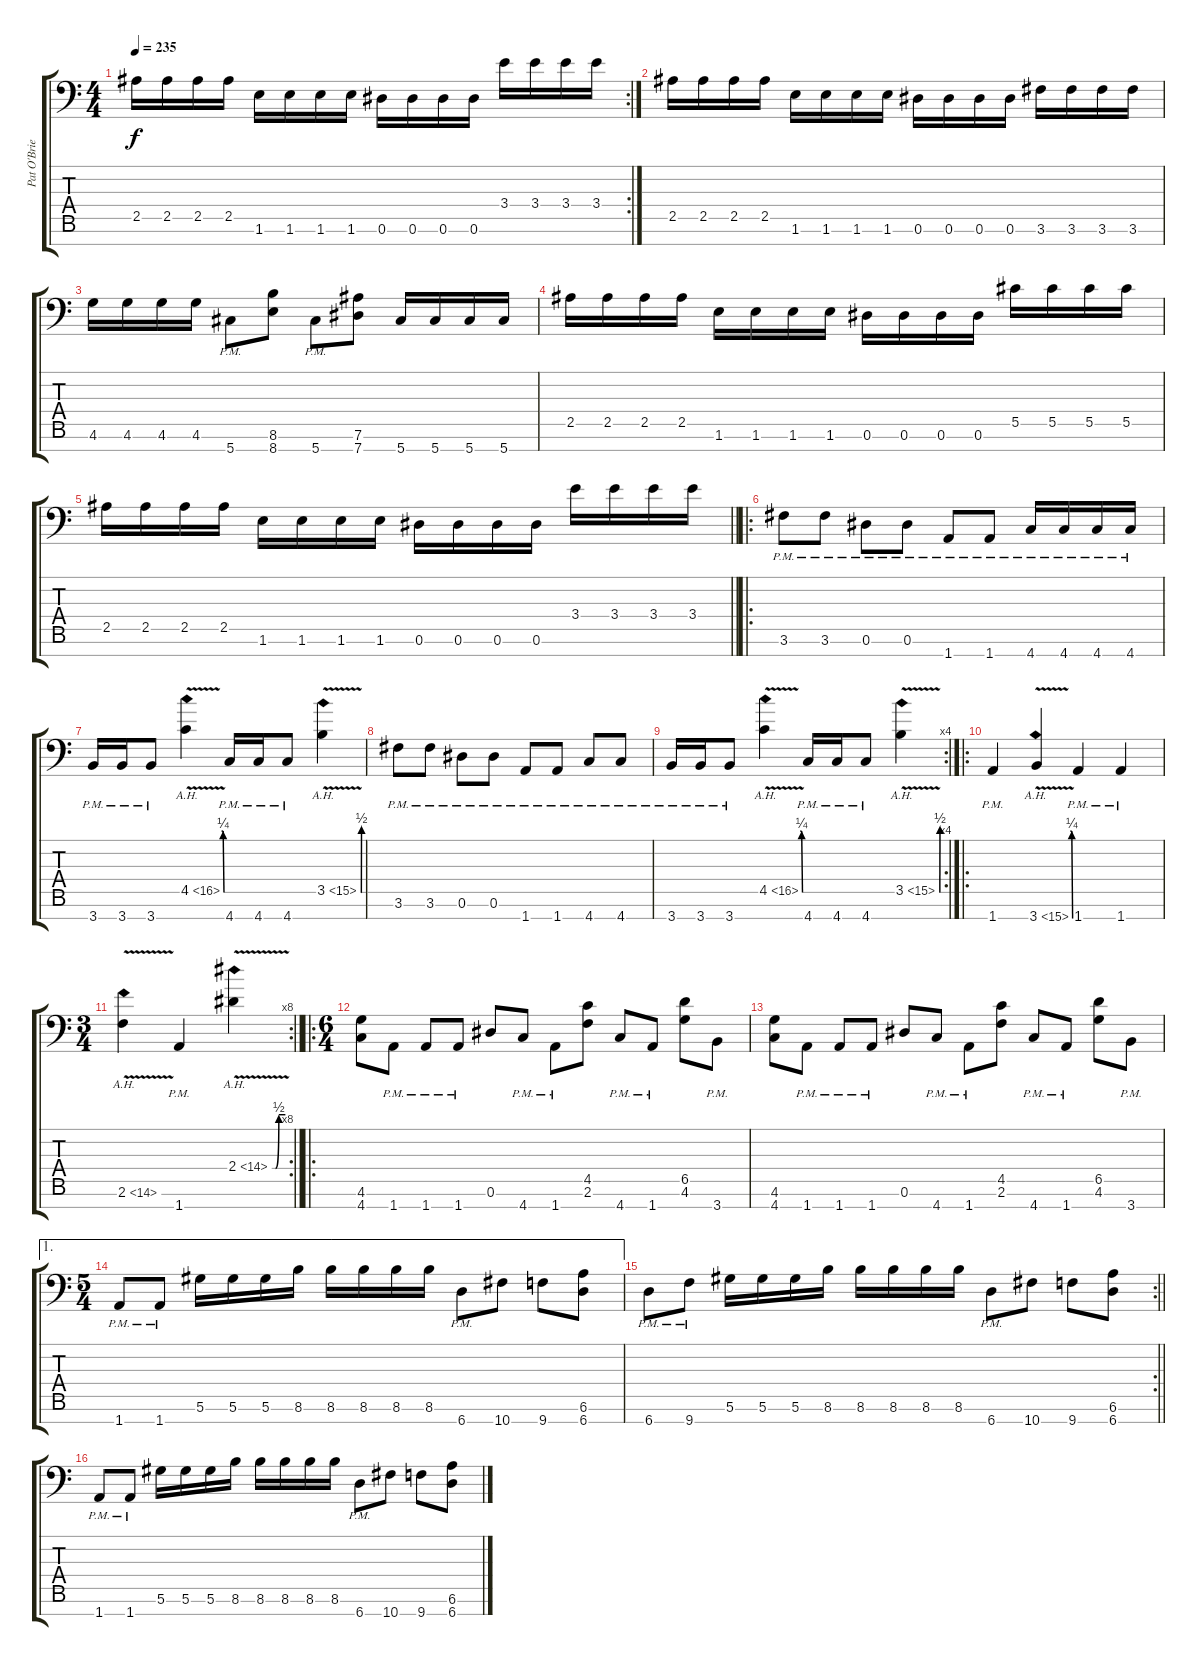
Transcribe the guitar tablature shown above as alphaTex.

\track ("Pat O'Brien" "Pat O'Brie") {instrument distortionguitar}
\staff {score tabs}
\tuning (Eb4 Bb3 Gb3 Db3 Ab2 Eb2 Ab1) {hide}
\rc 2
\ts (4 4)
\tempo 235
\clef f4
\ks c
2.5.16{dy f} 2.5.16 2.5.16 2.5.16 1.6.16 1.6.16 1.6.16 1.6.16 0.6.16 0.6.16 0.6.16 0.6.16 3.4.16 3.4.16 3.4.16 3.4.16 |
2.5.16 2.5.16 2.5.16 2.5.16 1.6.16 1.6.16 1.6.16 1.6.16 0.6.16 0.6.16 0.6.16 0.6.16 3.6.16 3.6.16 3.6.16 3.6.16 |
4.6.16 4.6.16 4.6.16 4.6.16 5.7{pm}.8 (8.6 8.7).8 5.7{pm}.8 (7.6 7.7).8 5.7.16 5.7.16 5.7.16 5.7.16 |
2.5.16 2.5.16 2.5.16 2.5.16 1.6.16 1.6.16 1.6.16 1.6.16 0.6.16 0.6.16 0.6.16 0.6.16 5.5.16 5.5.16 5.5.16 5.5.16 |
\barLineRight lightlight
2.5.16 2.5.16 2.5.16 2.5.16 1.6.16 1.6.16 1.6.16 1.6.16 0.6.16 0.6.16 0.6.16 0.6.16 3.4.16 3.4.16 3.4.16 3.4.16 |
\ro
\section ("" "")
3.6{pm}.8{instrument distortionguitar} 3.6{pm}.8 0.6{pm}.8 0.6{pm}.8 1.7{pm}.8 1.7{pm}.8 4.7{pm}.16 4.7{pm}.16 4.7{pm}.16 4.7{pm}.16 |
3.7{pm}.16 3.7{pm}.16 3.7{pm}.8 4.5{be (custom 0 0 15 0 30 1 60 1) ah 12 v}.4{instrument guitarharmonics} 4.7{pm}.16{instrument distortionguitar} 4.7{pm}.16 4.7{pm}.8 3.5{be (custom 0 0 15 0 30 2 60 2) ah 12 v}.4{instrument guitarharmonics} |
3.6{pm}.8{instrument distortionguitar} 3.6{pm}.8 0.6{pm}.8 0.6{pm}.8 1.7{pm}.8 1.7{pm}.8 4.7{pm}.8 4.7{pm}.8 |
\rc 4
3.7{pm}.16 3.7{pm}.16 3.7{pm}.8 4.5{be (custom 0 0 15 0 30 1 60 1) ah 12 v}.4{instrument guitarharmonics} 4.7{pm}.16{instrument distortionguitar} 4.7{pm}.16 4.7{pm}.8 3.5{be (custom 0 0 15 0 30 2 60 2) ah 12 v}.4{instrument guitarharmonics} |
\ro
1.7{pm}.4{instrument distortionguitar} 3.7{be (custom 0 0 15 0 30 1 60 1) ah 12 v}.4{instrument guitarharmonics} 1.7{pm}.4{instrument distortionguitar} 1.7{pm}.4 |
\rc 8
\ts (3 4)
\barLineRight lightlight
2.6{ah 12 v}.4{instrument guitarharmonics} 1.7{pm}.4{instrument distortionguitar} 2.4{be (custom 0 0 15 0 30 2 60 2) ah 12 v}.4{instrument guitarharmonics} |
\ro
\ts (6 4)
\section ("" "")
(4.6 4.7).8{instrument distortionguitar} 1.7{pm}.8 1.7{pm}.8 1.7{pm}.8 0.6.8 4.7{pm}.8 1.7{pm}.8 (4.5 2.6).8 4.7{pm}.8 1.7{pm}.8 (6.5 4.6).8 3.7{pm}.8 |
(4.6 4.7).8 1.7{pm}.8 1.7{pm}.8 1.7{pm}.8 0.6.8 4.7{pm}.8 1.7{pm}.8 (4.5 2.6).8 4.7{pm}.8 1.7{pm}.8 (6.5 4.6).8 3.7{pm}.8 |
\ae 1
\ts (5 4)
1.7{pm}.8 1.7{pm}.8 5.6.16 5.6.16 5.6.16 8.6.16 8.6.16 8.6.16 8.6.16 8.6.16 6.7{pm}.8 10.7.8 9.7.8 (6.6 6.7).8 |
\rc 2
\barLineRight lightlight
6.7{pm}.8 9.7{pm}.8 5.6.16 5.6.16 5.6.16 8.6.16 8.6.16 8.6.16 8.6.16 8.6.16 6.7{pm}.8 10.7.8 9.7.8 (6.6 6.7).8 |
1.7{pm}.8 1.7{pm}.8 5.6.16 5.6.16 5.6.16 8.6.16 8.6.16 8.6.16 8.6.16 8.6.16 6.7{pm}.8 10.7.8 9.7.8 (6.6 6.7).8
